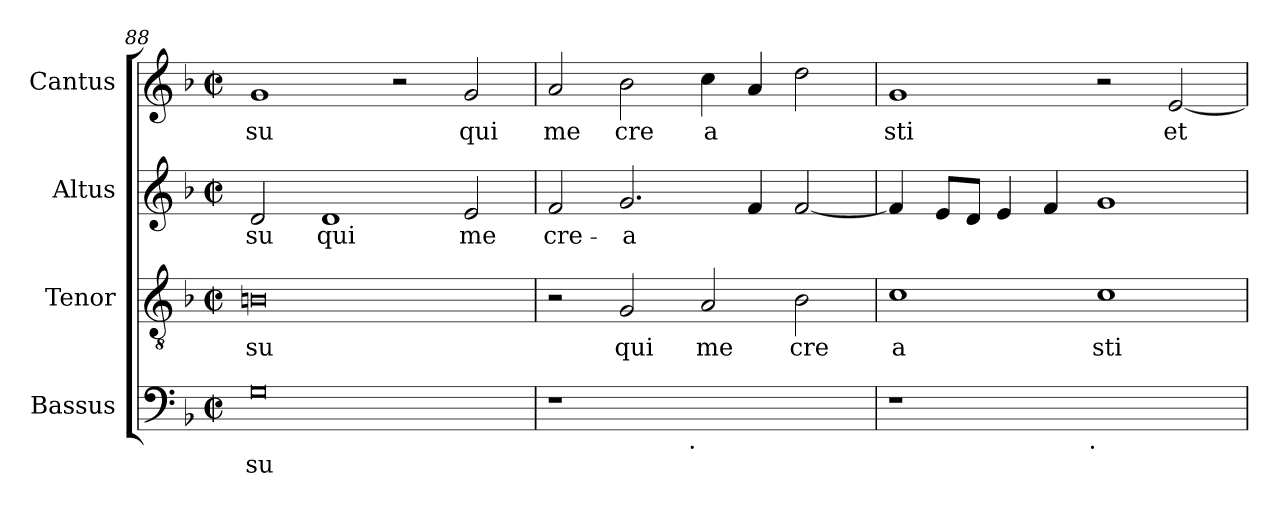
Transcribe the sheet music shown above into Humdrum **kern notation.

**kern	**text	**kern	**text	**kern	**text	**kern	**text
*part4	*part4	*part3	*part3	*part2	*part2	*part1	*part1
*staff4	*staff4	*staff3	*staff3	*staff2	*staff2	*staff1	*staff1
*I"Bassus	*	*I"Tenor	*	*I"Altus	*	*I"Cantus	*
*I'Bassus	*	*I'Tenor	*	*I'Altus	*	*I'Cantus	*
!!LO:LB:g=z
*clefF4	*	*clefGv2	*	*clefG2	*	*clefG2	*
*k[b-]	*	*k[b-]	*	*k[b-]	*	*k[b-]	*
*F:	*	*F:	*	*F:	*	*F:	*
*M2/2	*	*M2/2	*	*M2/2	*	*M2/2	*
*met(c|)	*	*met(c|)	*	*met(c|)	*	*met(c|)	*
=88	=88	=88	=88	=88	=88	=88	=88
!	!LO:LY:b:cj	!	!LO:LY:b:cj	!	!LO:LY:b:cj	!	!LO:LY:b:cj
0G	su	0Bn	su	2d/	-su	1g	-su
!	!	!	!	!	!LO:LY:b:cj	!	!
.	.	.	.	1d	qui	.	.
.	.	.	.	.	.	2r	.
!	!	!	!	!	!LO:LY:b:cj	!	!LO:LY:b:cj
.	.	.	.	2e/	me	2g/	qui
=89	=89	=89	=89	=89	=89	=89	=89
!	!	!	!	!	!LO:LY:b:cj	!	!LO:LY:b:cj
*^	*	*	*	*	*	*	*
1r	2ryy	.	2r	.	2f/	cre-	2a/	me
!	!	!	!	!LO:LY:b:cj	!	!LO:LY:b:cj	!	!LO:LY:b:cj
.	4...ryy	.	2G/	qui	2.g/	-a-	2b-\	cre
!	!LO:TX:b:t=.	!	!	!	!	!	!	!
.	1ryy	.	.	.	.	.	.	.
!	!	!	!	!LO:LY:b:cj	!	!	!	!LO:LY:b:cj
1ryy	.	.	2A/	me	.	.	4cc\	a
!	!	!	!	!	!	!LO:LY:b:cj	!	!LO:LY:b:cj
.	.	.	.	.	4f/	--	4a/	.
!	!	!	!	!LO:LY:b:cj	!	!LO:LY:b:cj	!	!LO:LY:b:cj
.	.	.	2B-\	cre	[<2f/	--	2dd\	.
.	32ryy	.	.	.	.	.	.	.
=90	=90	=90	=90	=90	=90	=90	=90	=90
!	!	!	!	!LO:LY:b:cj	!	!LO:LY:b:cj	!	!LO:LY:b:cj
1r	2ryy	.	1c	a	4f/]	--	1g	sti
!	!	!	!	!	!	!LO:LY:b:cj	!	!
.	.	.	.	.	8e/L	--	.	.
!	!	!	!	!	!	!LO:LY:b:cj	!	!
.	.	.	.	.	8d/J	--	.	.
!	!	!	!	!	!	!LO:LY:b:cj	!	!
.	4ryy	.	.	.	4e/	--	.	.
!	!	!	!	!	!	!LO:LY:b:cj	!	!
.	8...ryy	.	.	.	4f/	--	.	.
!	!LO:TX:b:t=.	!	!	!	!	!	!	!
.	1ryy	.	.	.	.	.	.	.
!	!	!	!	!LO:LY:b:cj	!	!LO:LY:b:cj	!	!
1ryy	.	.	1c	sti	1g	--	2r	.
!	!	!	!	!	!	!	!	!LO:LY:b:cj
.	.	.	.	.	.	.	[<2e/	et
.	64ryy	.	.	.	.	.	.	.
*v	*v	*	*	*	*	*	*	*
=	=	=	=	=	=	=	=
*-	*-	*-	*-	*-	*-	*-	*-
